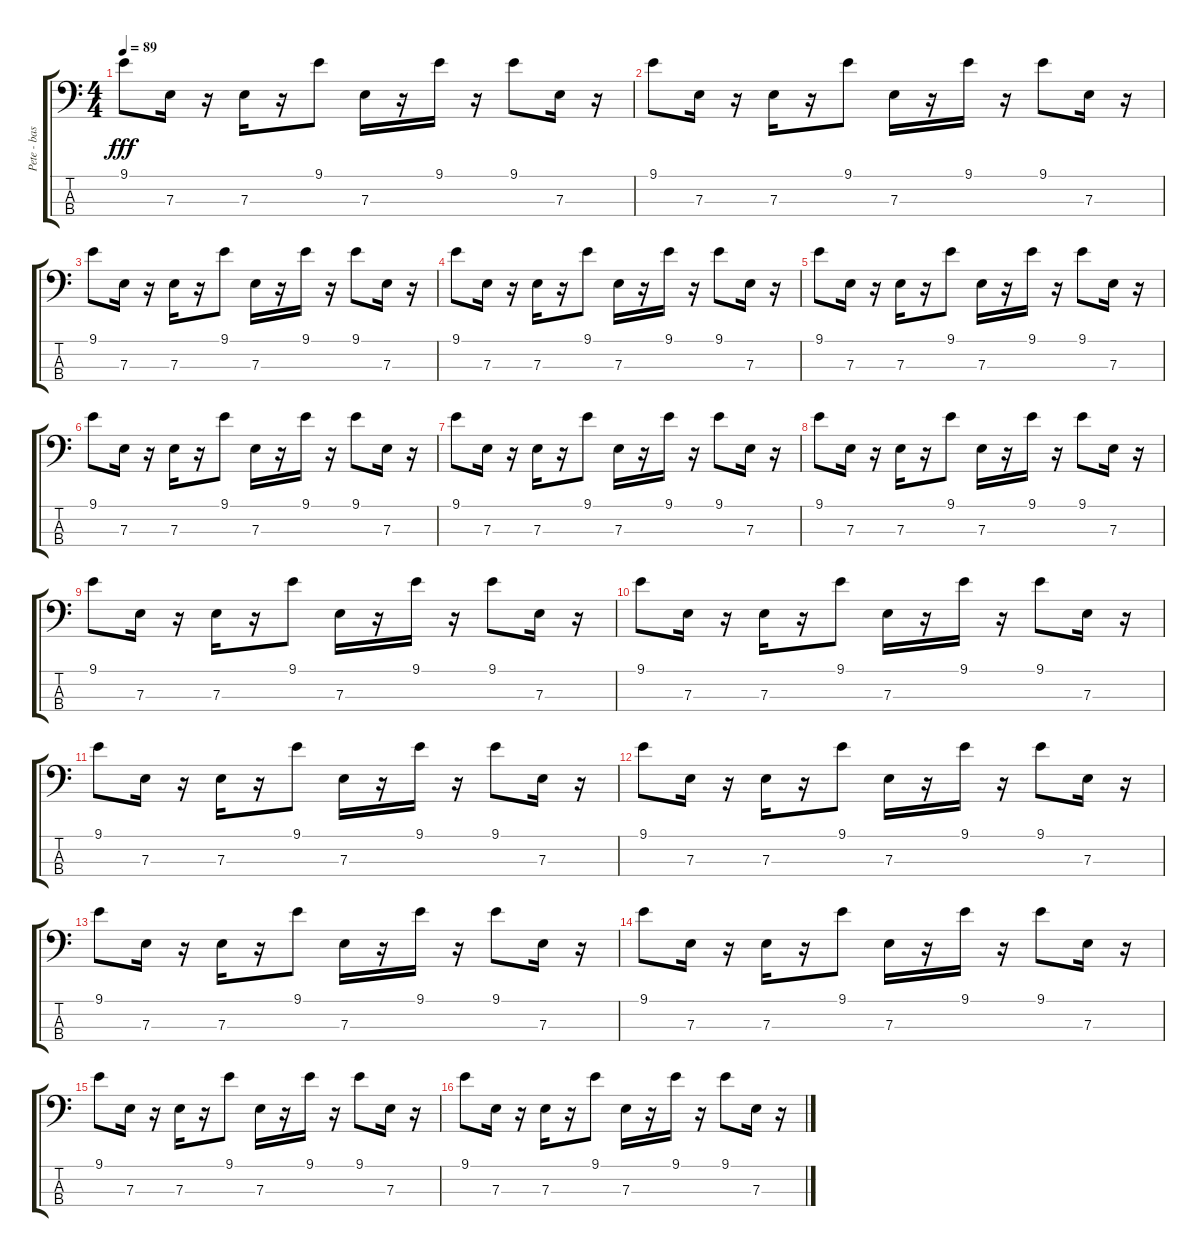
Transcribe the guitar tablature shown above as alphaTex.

\track ("Pete - bass guitar" "Pete - bas") {instrument electricbassfinger}
\staff {score tabs}
\tuning (G2 D2 A1 E1) {hide}
\ts (4 4)
\tempo 89
\clef f4
\ks c
9.1.8{dy fff} 7.3.16 r.16 7.3.16 r.16 9.1.8 7.3.16 r.16 9.1.16 r.16 9.1.8 7.3.16 r.16 |
9.1.8 7.3.16 r.16 7.3.16 r.16 9.1.8 7.3.16 r.16 9.1.16 r.16 9.1.8 7.3.16 r.16 |
9.1.8 7.3.16 r.16 7.3.16 r.16 9.1.8 7.3.16 r.16 9.1.16 r.16 9.1.8 7.3.16 r.16 |
9.1.8 7.3.16 r.16 7.3.16 r.16 9.1.8 7.3.16 r.16 9.1.16 r.16 9.1.8 7.3.16 r.16 |
9.1.8 7.3.16 r.16 7.3.16 r.16 9.1.8 7.3.16 r.16 9.1.16 r.16 9.1.8 7.3.16 r.16 |
9.1.8 7.3.16 r.16 7.3.16 r.16 9.1.8 7.3.16 r.16 9.1.16 r.16 9.1.8 7.3.16 r.16 |
9.1.8 7.3.16 r.16 7.3.16 r.16 9.1.8 7.3.16 r.16 9.1.16 r.16 9.1.8 7.3.16 r.16 |
9.1.8 7.3.16 r.16 7.3.16 r.16 9.1.8 7.3.16 r.16 9.1.16 r.16 9.1.8 7.3.16 r.16 |
9.1.8 7.3.16 r.16 7.3.16 r.16 9.1.8 7.3.16 r.16 9.1.16 r.16 9.1.8 7.3.16 r.16 |
9.1.8 7.3.16 r.16 7.3.16 r.16 9.1.8 7.3.16 r.16 9.1.16 r.16 9.1.8 7.3.16 r.16 |
9.1.8 7.3.16 r.16 7.3.16 r.16 9.1.8 7.3.16 r.16 9.1.16 r.16 9.1.8 7.3.16 r.16 |
9.1.8 7.3.16 r.16 7.3.16 r.16 9.1.8 7.3.16 r.16 9.1.16 r.16 9.1.8 7.3.16 r.16 |
9.1.8 7.3.16 r.16 7.3.16 r.16 9.1.8 7.3.16 r.16 9.1.16 r.16 9.1.8 7.3.16 r.16 |
9.1.8 7.3.16 r.16 7.3.16 r.16 9.1.8 7.3.16 r.16 9.1.16 r.16 9.1.8 7.3.16 r.16 |
9.1.8 7.3.16 r.16 7.3.16 r.16 9.1.8 7.3.16 r.16 9.1.16 r.16 9.1.8 7.3.16 r.16 |
9.1.8 7.3.16 r.16 7.3.16 r.16 9.1.8 7.3.16 r.16 9.1.16 r.16 9.1.8 7.3.16 r.16
